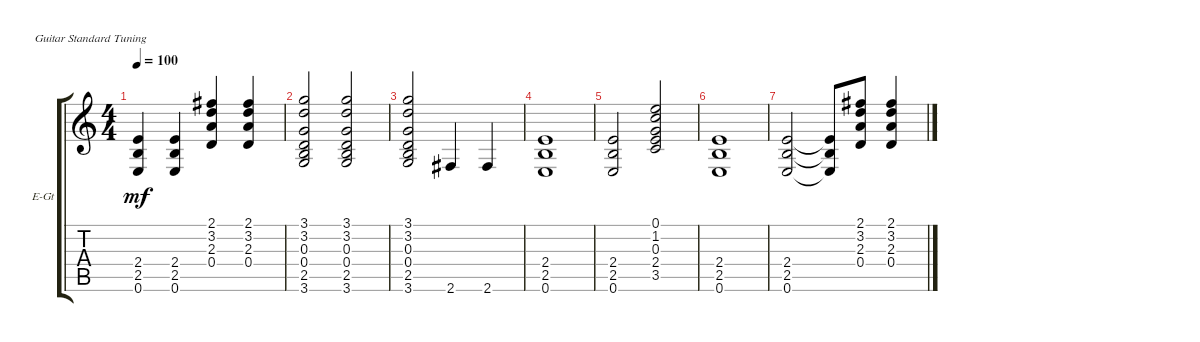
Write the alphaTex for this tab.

\defaultSystemsLayout 4
\bracketExtendMode groupsimilarinstruments
\firstSystemTrackNameOrientation horizontal
\otherSystemsTrackNameOrientation horizontal
\track ("rythm guitar distortion" "E-Gt") {instrument distortionguitar}
\staff {score tabs}
\tuning (E4 B3 G3 D3 A2 E2)
\ts (4 4)
\tempo 100
\clef g2
\ks c
(0.6 2.5 2.4).4{dy mf} (0.6 2.5 2.4).4 (0.4 2.3 3.2 2.1).4 (0.4 2.3 3.2 2.1).4 |
(3.6 2.5 0.4 0.3 3.2 3.1).2 (3.6 2.5 0.4 0.3 3.2 3.1).2 |
(3.6 2.5 0.4 0.3 3.2 3.1).2 2.6.4 2.6.4 |
(0.6 2.5 2.4).1 |
(0.6 2.5 2.4).2 (3.5 2.4 0.3 1.2 0.1).2 |
(0.6 2.5 2.4).1 |
(0.6 2.5 2.4).2 (0.6{t} 2.5{t} 2.4{t}).8 (0.4 2.3 3.2 2.1).8 (0.4 2.3 3.2 2.1).4
